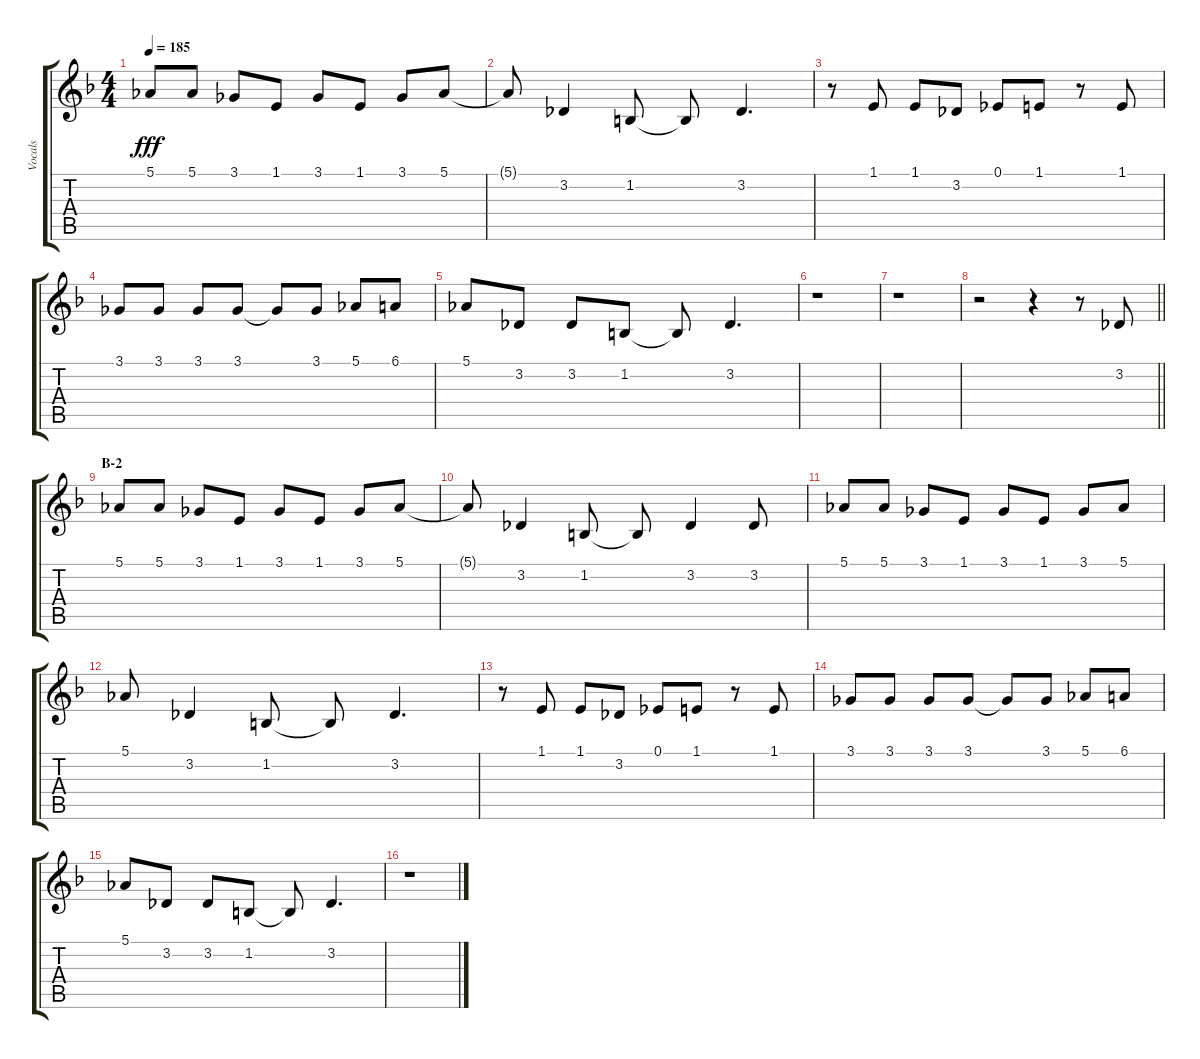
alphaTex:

\track ("Vocals" "Vocals") {instrument voiceoohs}
\staff {score tabs}
\tuning (Eb4 Bb3 Gb3 Db3 Ab2 Db2) {hide}
\ts (4 4)
\tempo 185
\clef g2
\ks f
5.1.8{dy fff} 5.1.8 3.1.8 1.1.8 3.1.8 1.1.8 3.1.8 5.1.8 |
5.1{t}.8 3.2.4 1.2.8 1.2{t}.8 3.2.4{d} |
r.8 1.1.8 1.1.8 3.2.8 0.1.8 1.1.8 r.8 1.1.8 |
3.1.8 3.1.8 3.1.8 3.1.8 3.1{t}.8 3.1.8 5.1.8 6.1.8 |
5.1.8 3.2.8 3.2.8 1.2.8 1.2{t}.8 3.2.4{d} |
r.1 |
r.1 |
\barLineRight lightlight
r.2 r.4 r.8 3.2.8 |
\section ("" "B-2")
5.1.8 5.1.8 3.1.8 1.1.8 3.1.8 1.1.8 3.1.8 5.1.8 |
5.1{t}.8 3.2.4 1.2.8 1.2{t}.8 3.2.4 3.2.8 |
5.1.8 5.1.8 3.1.8 1.1.8 3.1.8 1.1.8 3.1.8 5.1.8 |
5.1.8 3.2.4 1.2.8 1.2{t}.8 3.2.4{d} |
r.8 1.1.8 1.1.8 3.2.8 0.1.8 1.1.8 r.8 1.1.8 |
3.1.8 3.1.8 3.1.8 3.1.8 3.1{t}.8 3.1.8 5.1.8 6.1.8 |
5.1.8 3.2.8 3.2.8 1.2.8 1.2{t}.8 3.2.4{d} |
r.1
